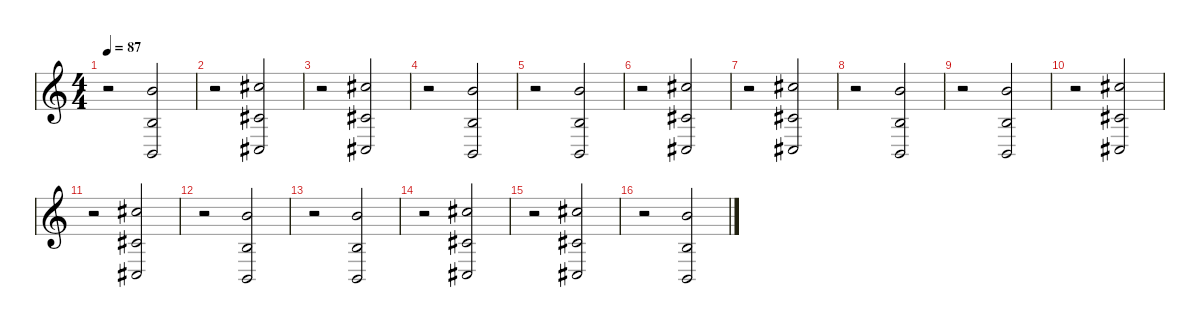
\defaultSystemsLayout 4
\hideDynamics
\bracketExtendMode nobrackets
\singleTrackTrackNamePolicy hidden
\multiTrackTrackNamePolicy hidden
\firstSystemTrackNameMode fullname
\otherSystemsTrackNameOrientation horizontal
\track ("Amb/vox" "vln.") {instrument stringensemble1}
\staff {score}
\tuning (Db4 A3 E3 A2 E2 A1)
\ts (4 4)
\tempo 87
\clef g2
\ks c
r.2{dy f beam Down} (10.1 7.3 7.5).2{beam Up} |
r.2{beam Down} (12.1{acc #} 9.3{acc #} 9.5{acc #}).2{beam Up} |
r.2{beam Down} (12.1{acc #} 9.3{acc #} 9.5{acc #}).2{beam Up} |
r.2{beam Down} (10.1 7.3 7.5).2{beam Up} |
r.2{beam Down} (10.1 7.3 7.5).2{beam Up} |
r.2{beam Down} (12.1{acc #} 9.3{acc #} 9.5{acc #}).2{beam Up} |
r.2{beam Down} (12.1{acc #} 9.3{acc #} 9.5{acc #}).2{beam Up} |
r.2{beam Down} (10.1 7.3 7.5).2{beam Up} |
r.2{beam Down} (10.1 7.3 7.5).2{beam Up} |
r.2{beam Down} (12.1{acc #} 9.3{acc #} 9.5{acc #}).2{beam Up} |
r.2{beam Down} (12.1{acc #} 9.3{acc #} 9.5{acc #}).2{beam Up} |
r.2{beam Down} (10.1 7.3 7.5).2{beam Up} |
r.2{beam Down} (10.1 7.3 7.5).2{beam Up} |
r.2{beam Down} (12.1{acc #} 9.3{acc #} 9.5{acc #}).2{beam Up} |
r.2{beam Down} (12.1{acc #} 9.3{acc #} 9.5{acc #}).2{beam Up} |
r.2{beam Down} (10.1 7.3 7.5).2{beam Up}
